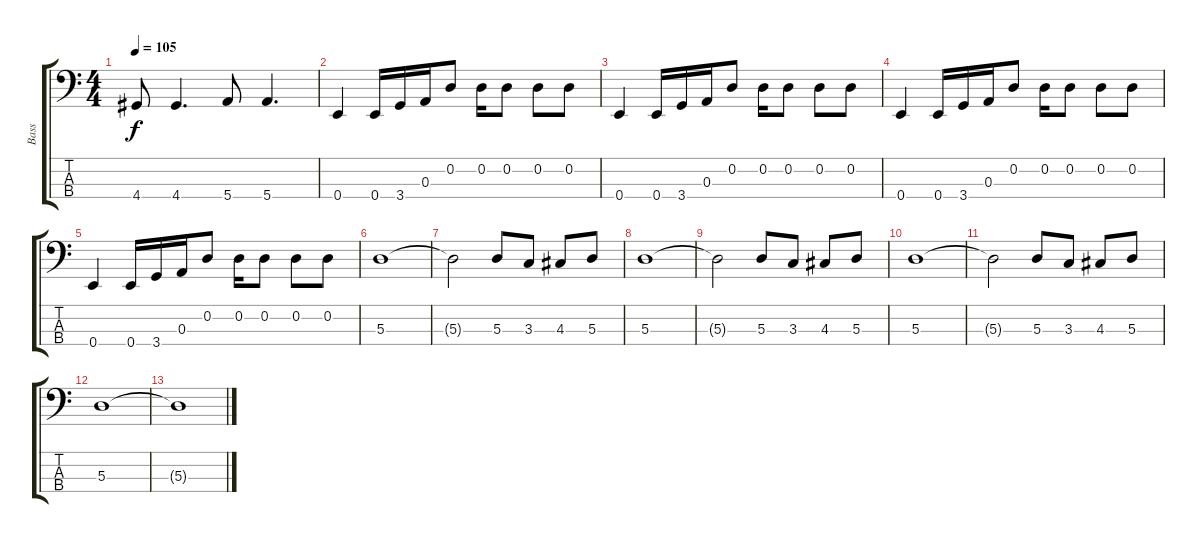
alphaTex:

\track ("Bass" "Bass") {instrument electricbassfinger}
\staff {score tabs}
\tuning (G2 D2 A1 E1) {hide}
\ts (4 4)
\tempo 105
\clef f4
\ks c
4.4.8{dy f} 4.4.4{d} 5.4.8 5.4.4{d} |
0.4.4 0.4.16 3.4.16 0.3.16 0.2.8 0.2.16 0.2.8 0.2.8 0.2.8 |
0.4.4 0.4.16 3.4.16 0.3.16 0.2.8 0.2.16 0.2.8 0.2.8 0.2.8 |
0.4.4 0.4.16 3.4.16 0.3.16 0.2.8 0.2.16 0.2.8 0.2.8 0.2.8 |
0.4.4 0.4.16 3.4.16 0.3.16 0.2.8 0.2.16 0.2.8 0.2.8 0.2.8 |
5.3.1 |
5.3{t}.2 5.3.8 3.3.8 4.3.8 5.3.8 |
5.3.1 |
5.3{t}.2 5.3.8 3.3.8 4.3.8 5.3.8 |
5.3.1 |
5.3{t}.2 5.3.8 3.3.8 4.3.8 5.3.8 |
5.3.1 |
5.3{t}.1
